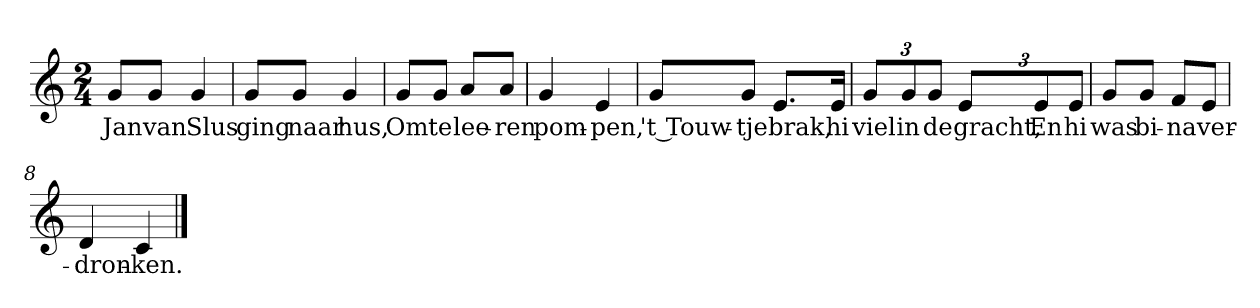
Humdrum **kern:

**kern	**text
*part1	*part1
*staff1	*staff1
*clefG2	*
*k[]	*
*C:	*
*M2/4	*
*MM120	*
=1	=1
8g/L	Jan
8g/J	van
4g	Slus
=2	=2
8g/L	ging
8g/J	naar
4g	hus,
=3	=3
8g/L	Om
8g/J	te
8a/L	lee-
8a/J	-ren
=4	=4
4g	pom-
4e	-pen,
=5	=5
8g/L	't Touw-
8g/J	-tje
8.e/L	brak,
16e/Jk	hi
=6	=6
12g/L	viel
12g/	in
12g/J	de
12e/L	gracht,
12e/	En
12e/J	hi
=7	=7
8g/L	was
8g/J	bi-
8f/L	-na
8e/J	ver-
=8	=8
4d	-dron-
4c	-ken.
==	==
*-	*-
